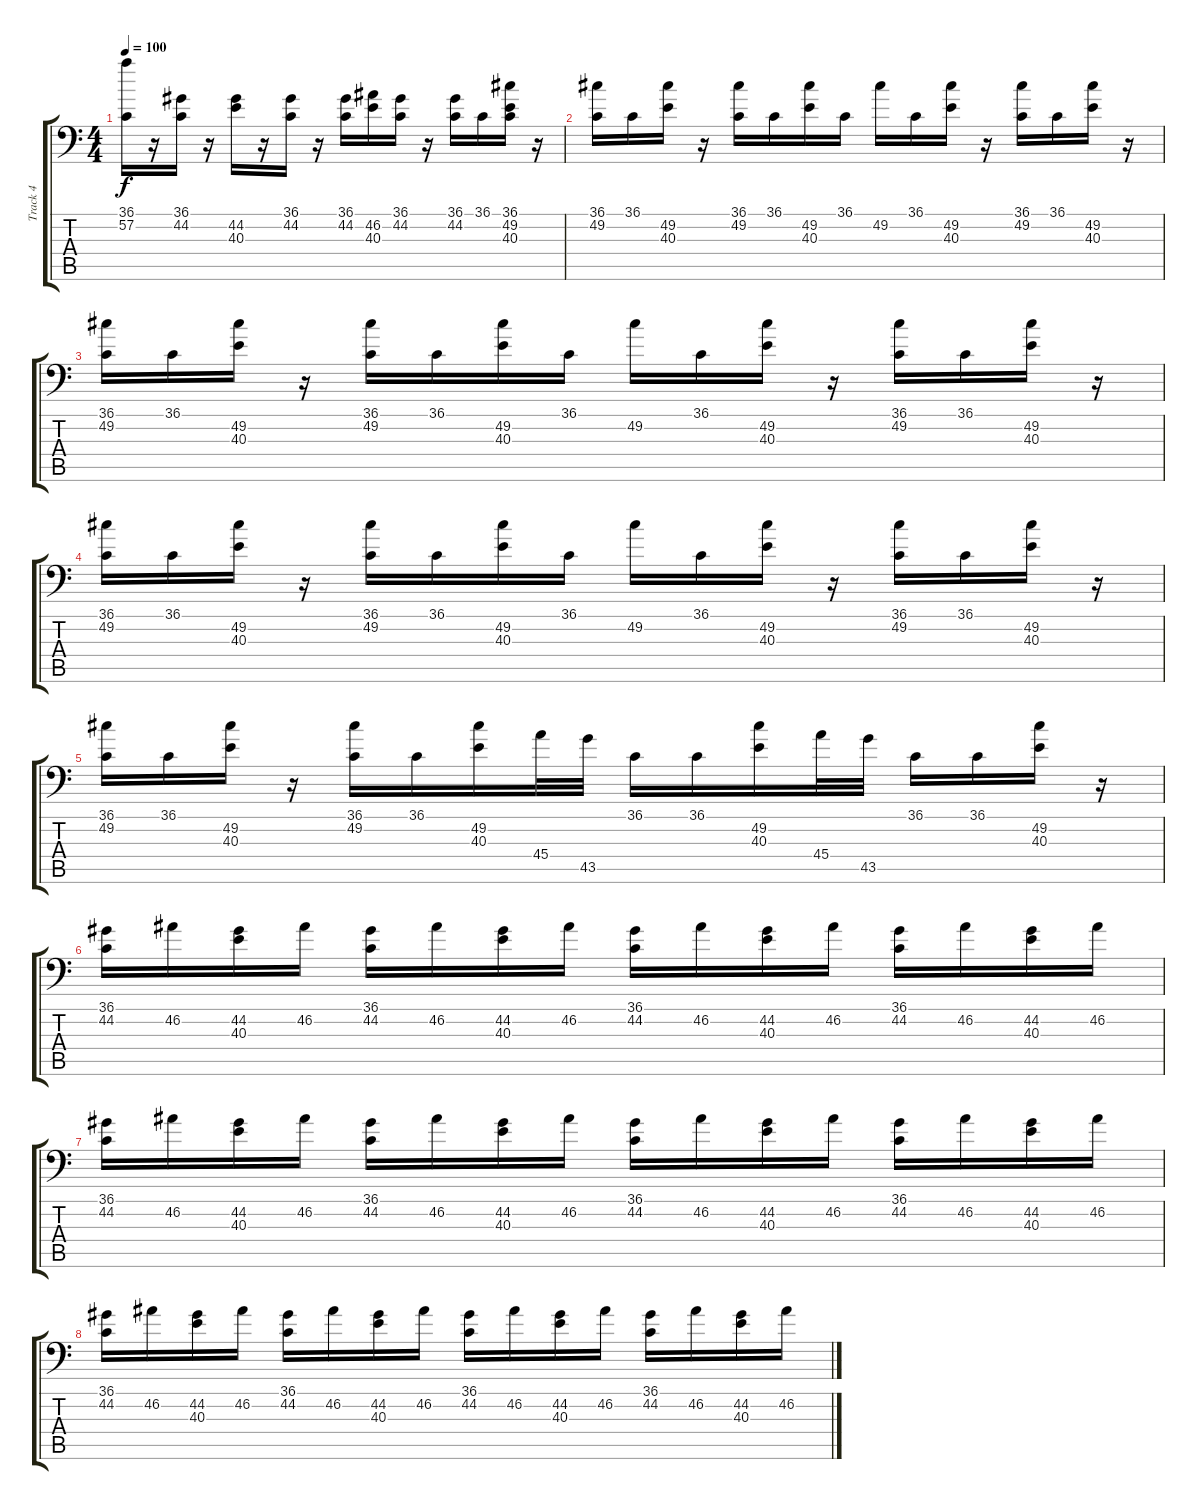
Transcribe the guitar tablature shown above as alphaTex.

\track ("Track 4" "Track 4") {instrument acousticgrandpiano}
\staff {score tabs}
\tuning (C-1 C-1 C-1 C-1 C-1 C-1) {hide}
\ts (4 4)
\tempo 100
\clef f4
\ks c
(36.1 57.2).16{dy f} r.16 (36.1 44.2).16 r.16 (44.2 40.3).16 r.16 (36.1 44.2).16 r.16 (36.1 44.2).16 (46.2 40.3).16 (36.1 44.2).16 r.16 (36.1 44.2).16 36.1.16 (36.1 49.2 40.3).16 r.16 |
(36.1 49.2).16 36.1.16 (49.2 40.3).16 r.16 (36.1 49.2).16 36.1.16 (49.2 40.3).16 36.1.16 49.2.16 36.1.16 (49.2 40.3).16 r.16 (36.1 49.2).16 36.1.16 (49.2 40.3).16 r.16 |
(36.1 49.2).16 36.1.16 (49.2 40.3).16 r.16 (36.1 49.2).16 36.1.16 (49.2 40.3).16 36.1.16 49.2.16 36.1.16 (49.2 40.3).16 r.16 (36.1 49.2).16 36.1.16 (49.2 40.3).16 r.16 |
(36.1 49.2).16 36.1.16 (49.2 40.3).16 r.16 (36.1 49.2).16 36.1.16 (49.2 40.3).16 36.1.16 49.2.16 36.1.16 (49.2 40.3).16 r.16 (36.1 49.2).16 36.1.16 (49.2 40.3).16 r.16 |
(36.1 49.2).16 36.1.16 (49.2 40.3).16 r.16 (36.1 49.2).16 36.1.16 (49.2 40.3).16 45.4.32 43.5.32 36.1.16 36.1.16 (49.2 40.3).16 45.4.32 43.5.32 36.1.16 36.1.16 (49.2 40.3).16 r.16 |
(36.1 44.2).16 46.2.16 (44.2 40.3).16 46.2.16 (36.1 44.2).16 46.2.16 (44.2 40.3).16 46.2.16 (36.1 44.2).16 46.2.16 (44.2 40.3).16 46.2.16 (36.1 44.2).16 46.2.16 (44.2 40.3).16 46.2.16 |
(36.1 44.2).16 46.2.16 (44.2 40.3).16 46.2.16 (36.1 44.2).16 46.2.16 (44.2 40.3).16 46.2.16 (36.1 44.2).16 46.2.16 (44.2 40.3).16 46.2.16 (36.1 44.2).16 46.2.16 (44.2 40.3).16 46.2.16 |
(36.1 44.2).16 46.2.16 (44.2 40.3).16 46.2.16 (36.1 44.2).16 46.2.16 (44.2 40.3).16 46.2.16 (36.1 44.2).16 46.2.16 (44.2 40.3).16 46.2.16 (36.1 44.2).16 46.2.16 (44.2 40.3).16 46.2.16
